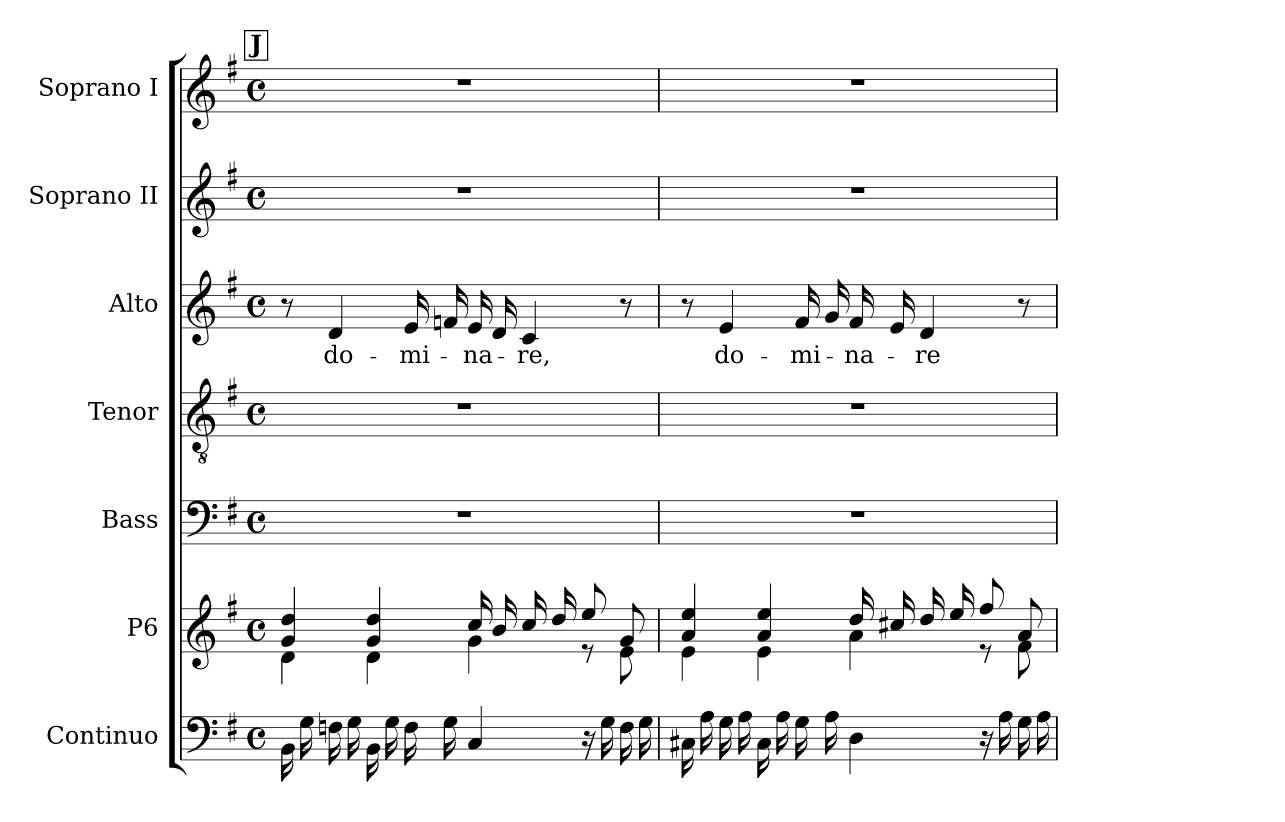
**kern	**kern	**kern	**kern	**kern	**text	**kern	**kern
*part7	*part6	*part5	*part4	*part3	*part3	*part2	*part1
*staff7	*staff6	*staff5	*staff4	*staff3	*staff3	*staff2	*staff1
*I"Continuo	*I"P6	*I"Bass	*I"Tenor	*I"Alto	*	*I"Soprano II	*I"Soprano I
*	*	*I'B.	*I'T.	*I'A.	*	*I'S.	*I'S.
!!LO:LB:g=z
*clefF4	*clefG2	*clefF4	*clefGv2	*clefG2	*	*clefG2	*clefG2
*	*	*	*ITrd7c12	*	*	*	*
*k[f#]	*k[f#]	*k[f#]	*k[f#]	*k[f#]	*	*k[f#]	*k[f#]
*G:	*G:	*G:	*G:	*G:	*	*G:	*G:
*M4/4	*M4/4	*M4/4	*M4/4	*M4/4	*	*M4/4	*M4/4
*met(c)	*met(c)	*met(c)	*met(c)	*met(c)	*	*met(c)	*met(c)
!!LO:REH:place=s1:B:color=#000000:enc=box:fs=13.7126:t=J
=37	=37	=37	=37	=37	=37	=37	=37
*	*^	*	*	*	*	*	*
16BBi\	4gi/ 4ddi	4di\	1r	1r	8r	.	1r	1r
16Gi\	.	.	.	.	.	.	.	.
!	!	!	!	!	!	!LO:LY:b:color=#000000	!	!
16Fni\	.	.	.	.	4di/	do-	.	.
16Gi\	.	.	.	.	.	.	.	.
16BBi\	4gi/ 4ddi	4di\	.	.	.	.	.	.
16Gi\	.	.	.	.	.	.	.	.
!	!	!	!	!	!	!LO:LY:b:color=#000000	!	!
16Fi\	.	.	.	.	16ei/	-mi-	.	.
16Gi\	.	.	.	.	16fni/	.	.	.
!	!	!	!	!	!	!LO:LY:b:color=#000000	!	!
4Ci/	16cci/	4gi\	.	.	16ei/	-na-	.	.
.	16bi/	.	.	.	16di/	.	.	.
!	!	!	!	!	!	!LO:LY:b:color=#000000	!	!
.	16cci/	.	.	.	4ci/	-re,	.	.
.	16ddi/	.	.	.	.	.	.	.
16r	8eei/	8r	.	.	.	.	.	.
16Gi\	.	.	.	.	.	.	.	.
16Fi\	8gi/	8ei\	.	.	8r	.	.	.
16Gi\	.	.	.	.	.	.	.	.
=38	=38	=38	=38	=38	=38	=38	=38	=38
16C#Xi\	4ai/ 4eei	4ei\	1r	1r	8r	.	1r	1r
16Ai\	.	.	.	.	.	.	.	.
!	!	!	!	!	!	!LO:LY:b:color=#000000	!	!
16Gi\	.	.	.	.	4ei/	do-	.	.
16Ai\	.	.	.	.	.	.	.	.
16C#i\	4ai/ 4eei	4ei\	.	.	.	.	.	.
16Ai\	.	.	.	.	.	.	.	.
!	!	!	!	!	!	!LO:LY:b:color=#000000	!	!
16Gi\	.	.	.	.	16f#i/	-mi-	.	.
16Ai\	.	.	.	.	16gi/	.	.	.
!	!	!	!	!	!	!LO:LY:b:color=#000000	!	!
4Di\	16ddi/	4ai\	.	.	16f#i/	-na-	.	.
.	16cc#Xi/	.	.	.	16ei/	.	.	.
!	!	!	!	!	!	!LO:LY:b:color=#000000	!	!
.	16ddi/	.	.	.	4di/	-re	.	.
.	16eei/	.	.	.	.	.	.	.
16r	8ff#i/	8r	.	.	.	.	.	.
16Ai\	.	.	.	.	.	.	.	.
16Gi\	8ai/	8f#i\	.	.	8r	.	.	.
16Ai\	.	.	.	.	.	.	.	.
*	*v	*v	*	*	*	*	*	*
=	=	=	=	=	=	=	=
*-	*-	*-	*-	*-	*-	*-	*-
